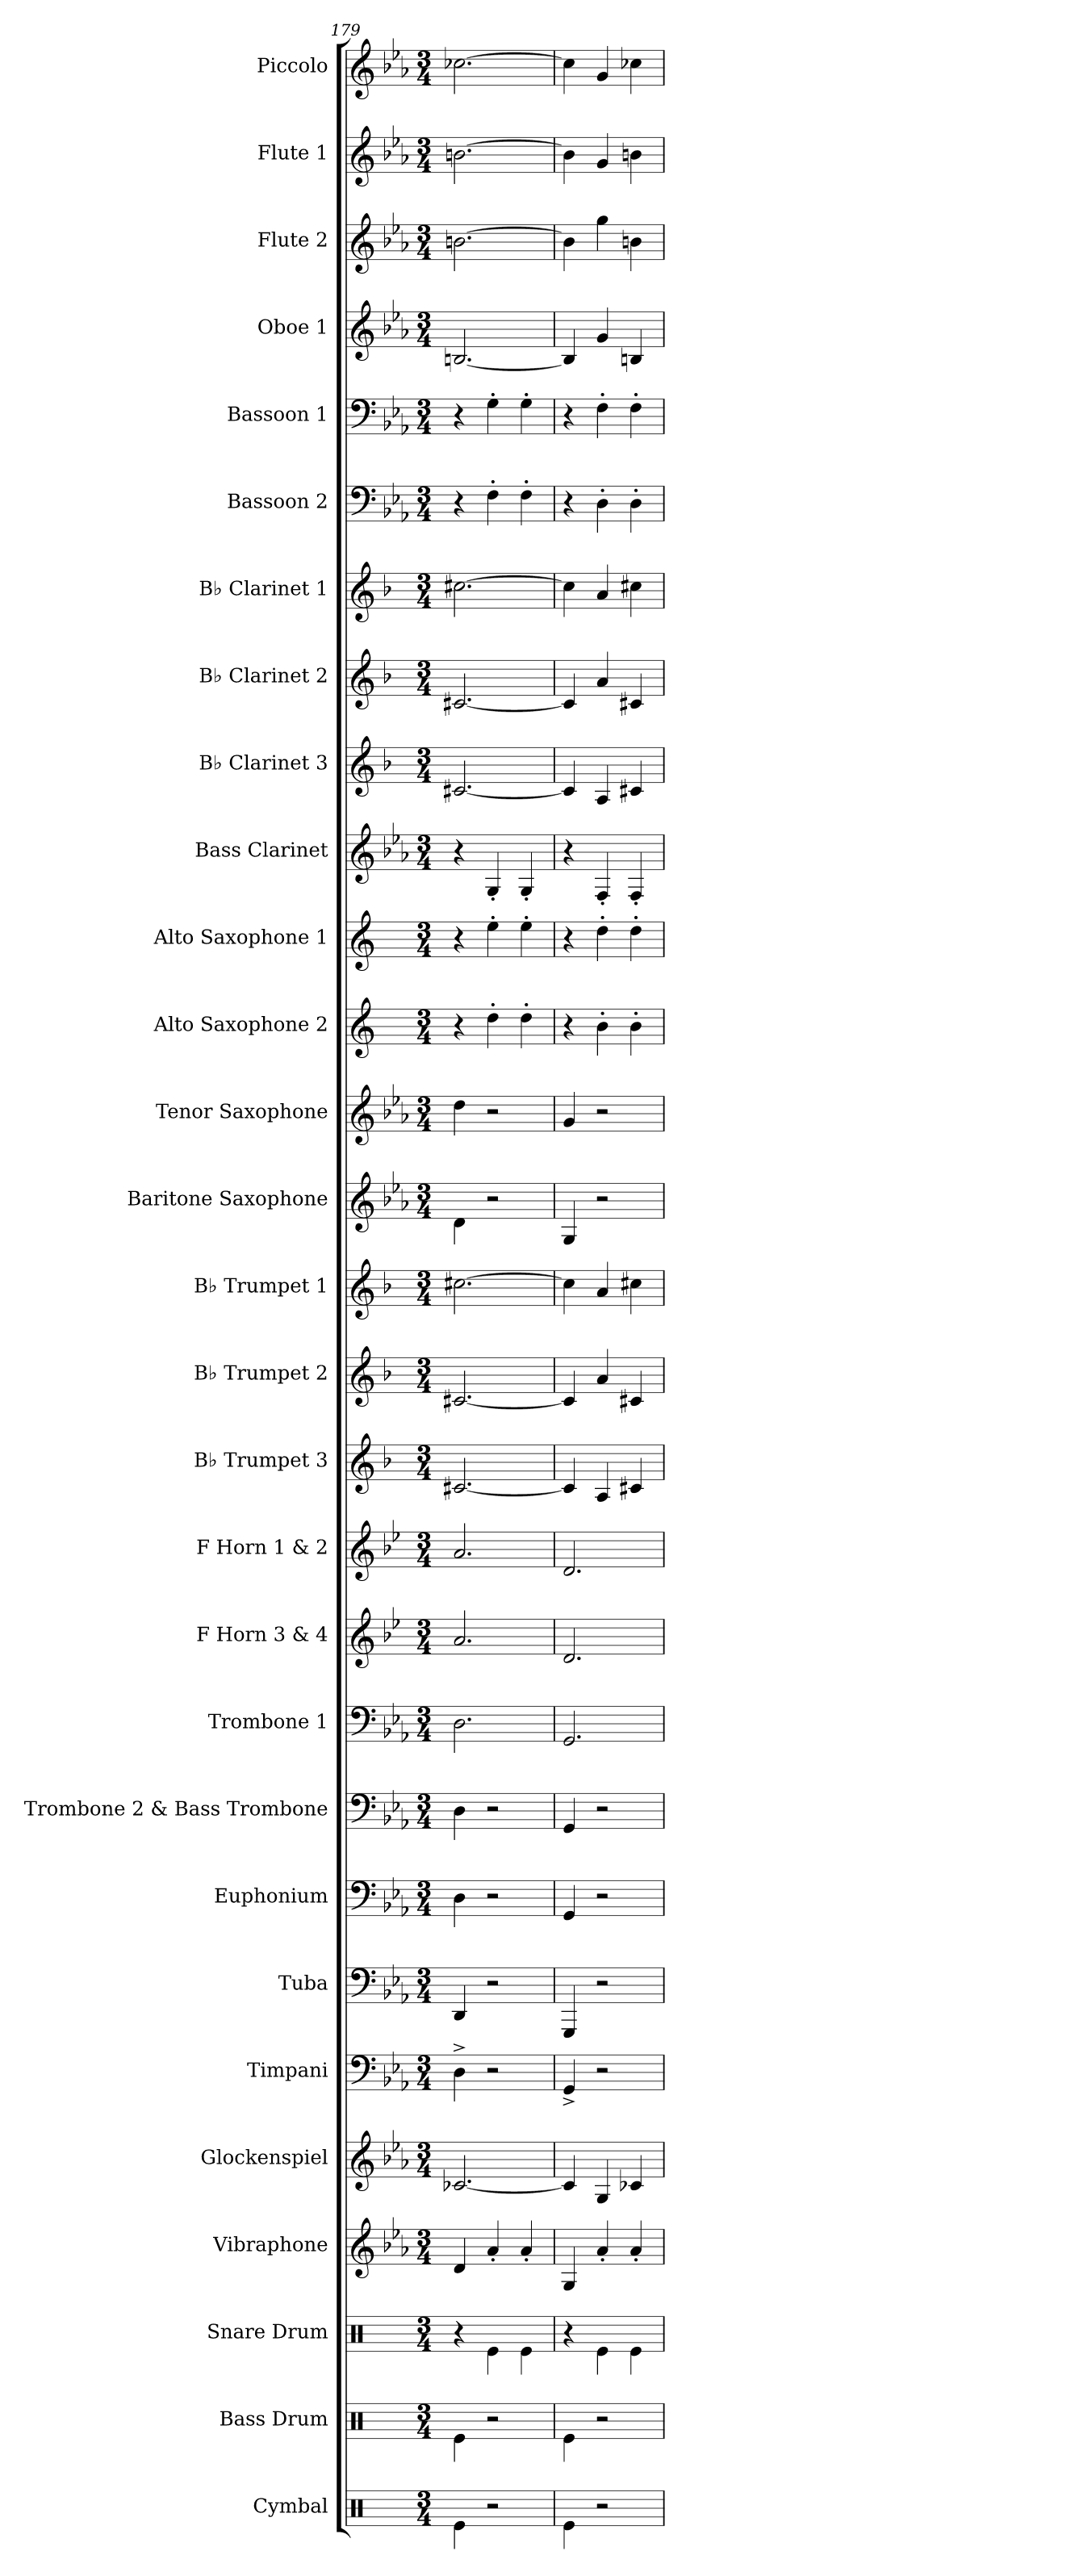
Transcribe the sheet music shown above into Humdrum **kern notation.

**kern	**kern	**kern	**kern	**kern	**kern	**kern	**kern	**kern	**kern	**kern	**kern	**kern	**kern	**kern	**kern	**kern	**kern	**kern	**kern	**kern	**kern	**kern	**kern	**kern	**kern	**kern	**kern	**kern
*part29	*part28	*part27	*part26	*part25	*part24	*part23	*part22	*part21	*part20	*part19	*part18	*part17	*part16	*part15	*part14	*part13	*part12	*part11	*part10	*part9	*part8	*part7	*part6	*part5	*part4	*part3	*part2	*part1
*staff29	*staff28	*staff27	*staff26	*staff25	*staff24	*staff23	*staff22	*staff21	*staff20	*staff19	*staff18	*staff17	*staff16	*staff15	*staff14	*staff13	*staff12	*staff11	*staff10	*staff9	*staff8	*staff7	*staff6	*staff5	*staff4	*staff3	*staff2	*staff1
*I"Cymbal	*I"Bass Drum	*I"Snare Drum	*I"Vibraphone	*I"Glockenspiel	*I"Timpani	*I"Tuba	*I"Euphonium	*I"Trombone 2 &amp; Bass Trombone	*I"Trombone 1	*I"F Horn 3 &amp; 4	*I"F Horn 1 &amp; 2	*I"B♭ Trumpet 3	*I"B♭ Trumpet 2	*I"B♭ Trumpet 1	*I"Baritone Saxophone	*I"Tenor Saxophone	*I"Alto Saxophone 2	*I"Alto Saxophone 1	*I"Bass Clarinet	*I"B♭ Clarinet 3	*I"B♭ Clarinet 2	*I"B♭ Clarinet 1	*I"Bassoon 2	*I"Bassoon 1	*I"Oboe 1	*I"Flute 2	*I"Flute 1	*I"Piccolo
*I'Cym.	*I'B. Dr.	*I'Sn. Dr.	*I'Vib.	*I'Glk.	*I'Timp.	*I'Tba.	*I'Euph.	*I'Tbn. 2 B. Tbn.	*I'Tbn. 1	*I'F Hn. 3 4	*I'F Hn. 1 2	*I'B♭ Tpt. 3	*I'B♭ Tpt. 2	*I'B♭ Tpt. 1	*I'Bar. Sax.	*I'T. Sax.	*I'A. Sax. 2	*I'A. Sax. 1	*I'B. Cl.	*I'B♭ Cl. 3	*I'B♭ Cl. 2	*I'B♭ Cl. 1	*I'Bsn. 2	*I'Bsn. 1	*I'Ob. 1	*I'Fl. 2	*I'Fl. 1	*I'Picc.
*clefX	*clefX	*clefX	*clefG2	*clefG2	*clefF4	*clefF4	*clefF4	*clefF4	*clefF4	*clefG2	*clefG2	*clefG2	*clefG2	*clefG2	*clefG2	*clefG2	*clefG2	*clefG2	*clefG2	*clefG2	*clefG2	*clefG2	*clefF4	*clefF4	*clefG2	*clefG2	*clefG2	*clefG2
*	*	*	*	*ITrd-14c-24	*	*	*	*	*	*ITrd4c7	*ITrd4c7	*ITrd1c2	*ITrd1c2	*ITrd1c2	*ITrd12c21	*ITrd8c14	*ITrd5c9	*ITrd5c9	*ITrd8c14	*ITrd1c2	*ITrd1c2	*ITrd1c2	*	*	*	*	*	*ITrd-7c-12
*k[]	*k[]	*k[]	*k[b-e-a-]	*k[b-e-a-]	*k[b-e-a-]	*k[b-e-a-]	*k[b-e-a-]	*k[b-e-a-]	*k[b-e-a-]	*k[b-e-a-]	*k[b-e-a-]	*k[b-e-a-]	*k[b-e-a-]	*k[b-e-a-]	*k[b-e-a-]	*k[b-e-a-]	*k[b-e-a-]	*k[b-e-a-]	*k[b-e-a-]	*k[b-e-a-]	*k[b-e-a-]	*k[b-e-a-]	*k[b-e-a-]	*k[b-e-a-]	*k[b-e-a-]	*k[b-e-a-]	*k[b-e-a-]	*k[b-e-a-]
*M3/4	*M3/4	*M3/4	*M3/4	*M3/4	*M3/4	*M3/4	*M3/4	*M3/4	*M3/4	*M3/4	*M3/4	*M3/4	*M3/4	*M3/4	*M3/4	*M3/4	*M3/4	*M3/4	*M3/4	*M3/4	*M3/4	*M3/4	*M3/4	*M3/4	*M3/4	*M3/4	*M3/4	*M3/4
=179	=179	=179	=179	=179	=179	=179	=179	=179	=179	=179	=179	=179	=179	=179	=179	=179	=179	=179	=179	=179	=179	=179	=179	=179	=179	=179	=179	=179
4Re\	4Re\	4r	4d/	[2.ccc-X/	4D^\	4DD/	4D\	4D\	2.D\	2.d/	2.d/	[2.Bn/	[2.Bn/	[2.bn\	4D\	4d\	4r	4r	4r	[2.Bn/	[2.Bn/	[2.bn\	4r	4r	[2.Bn/	[2.bn\	[2.bn\	[2.ccc-X\
2r	2r	4Re\	4a-'/	.	2r	2r	2r	2r	.	.	.	.	.	.	2r	2r	4f'\	4g'\	4GG'/	.	.	.	4F'\	4G'\	.	.	.	.
.	.	4Re\	4a-'/	.	.	.	.	.	.	.	.	.	.	.	.	.	4f'\	4g'\	4GG'/	.	.	.	4F'\	4G'\	.	.	.	.
=180	=180	=180	=180	=180	=180	=180	=180	=180	=180	=180	=180	=180	=180	=180	=180	=180	=180	=180	=180	=180	=180	=180	=180	=180	=180	=180	=180	=180
4Re\	4Re\	4r	4G/	4ccc-/]	4GG^/	4GGG/	4GG/	4GG/	2.GG/	2.G/	2.G/	4B/]	4B/]	4b\]	4GG/	4G/	4r	4r	4r	4B/]	4B/]	4b\]	4r	4r	4B/]	4b\]	4b\]	4ccc-\]
2r	2r	4Re\	4a-'/	4gg/	2r	2r	2r	2r	.	.	.	4G/	4g/	4g/	2r	2r	4d'\	4f'\	4FF'/	4G/	4g/	4g/	4D'\	4F'\	4g/	4gg\	4g/	4gg/
.	.	4Re\	4a-'/	4ccc-X/	.	.	.	.	.	.	.	4Bn/	4Bn/	4bn\	.	.	4d'\	4f'\	4FF'/	4Bn/	4Bn/	4bn\	4D'\	4F'\	4Bn/	4bn\	4bn\	4ccc-X\
=	=	=	=	=	=	=	=	=	=	=	=	=	=	=	=	=	=	=	=	=	=	=	=	=	=	=	=	=
*-	*-	*-	*-	*-	*-	*-	*-	*-	*-	*-	*-	*-	*-	*-	*-	*-	*-	*-	*-	*-	*-	*-	*-	*-	*-	*-	*-	*-
